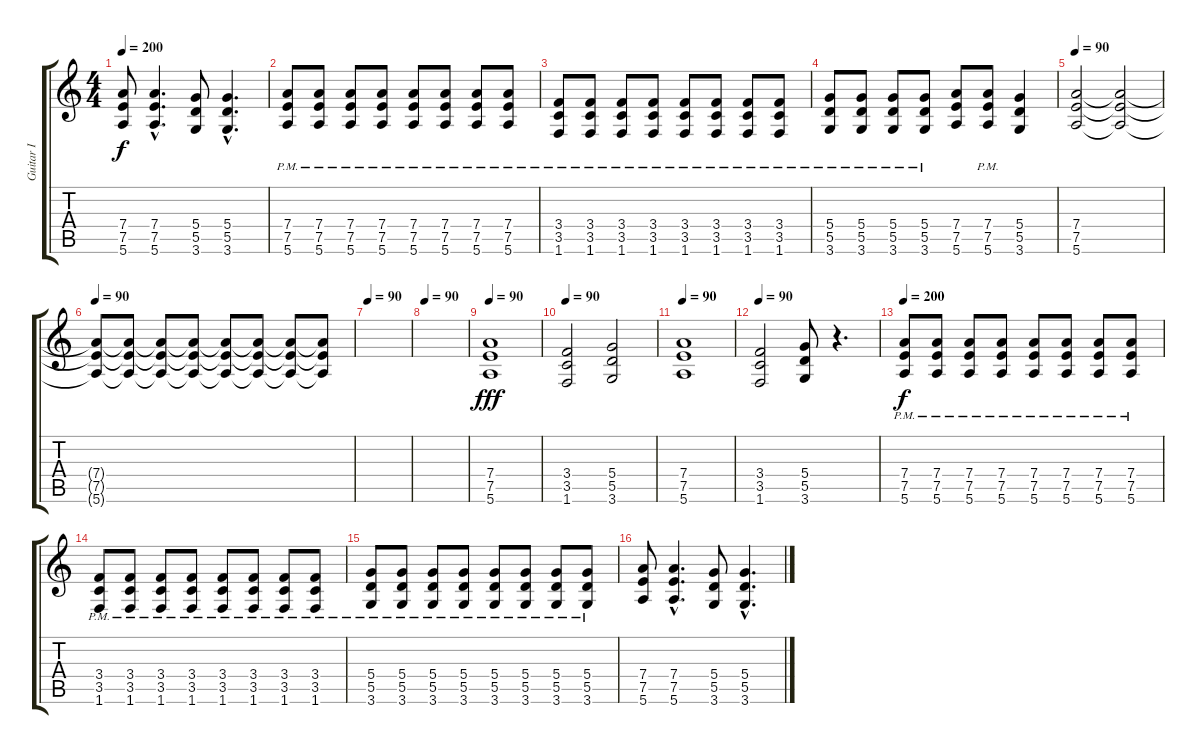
\track ("Guitar I" "Guitar I") {instrument distortionguitar}
\staff {score tabs}
\tuning (E4 B3 G3 D3 A2 E2) {hide}
\ts (4 4)
\tempo 200
\clef g2
\ks c
(7.4 7.5 5.6).8{dy f} (7.4{hac} 7.5{hac} 5.6{hac}).4{d} (5.4 5.5 3.6).8 (5.4{hac} 5.5{hac} 3.6{hac}).4{d} |
(7.4{pm} 7.5{pm} 5.6{pm}).8 (7.4{pm} 7.5{pm} 5.6{pm}).8 (7.4{pm} 7.5{pm} 5.6{pm}).8 (7.4{pm} 7.5{pm} 5.6{pm}).8 (7.4{pm} 7.5{pm} 5.6{pm}).8 (7.4{pm} 7.5{pm} 5.6{pm}).8 (7.4{pm} 7.5{pm} 5.6{pm}).8 (7.4{pm} 7.5{pm} 5.6{pm}).8 |
(3.4{pm} 3.5{pm} 1.6{pm}).8 (3.4{pm} 3.5{pm} 1.6{pm}).8 (3.4{pm} 3.5{pm} 1.6{pm}).8 (3.4{pm} 3.5{pm} 1.6{pm}).8 (3.4{pm} 3.5{pm} 1.6{pm}).8 (3.4{pm} 3.5{pm} 1.6{pm}).8 (3.4{pm} 3.5{pm} 1.6{pm}).8 (3.4{pm} 3.5{pm} 1.6{pm}).8 |
(5.4{pm} 5.5{pm} 3.6{pm}).8 (5.4{pm} 5.5{pm} 3.6{pm}).8 (5.4{pm} 5.5{pm} 3.6{pm}).8 (5.4{pm} 5.5{pm} 3.6{pm}).8 (7.4 7.5 5.6).8 (7.4{pm} 7.5{pm} 5.6{pm}).8 (5.4 5.5 3.6).4 |
\tempo 90
(7.4 7.5 5.6).2{volume 10} (7.4{t} 7.5{t} 5.6{t}).2{volume 9} |
\tempo 90
(7.4{t} 7.5{t} 5.6{t}).8{volume 8} (7.4{t} 7.5{t} 5.6{t}).8{volume 7} (7.4{t} 7.5{t} 5.6{t}).8{volume 6} (7.4{t} 7.5{t} 5.6{t}).8{volume 5} (7.4{t} 7.5{t} 5.6{t}).8{volume 4} (7.4{t} 7.5{t} 5.6{t}).8{volume 3} (7.4{t} 7.5{t} 5.6{t}).8{volume 2} (7.4{t} 7.5{t} 5.6{t}).8{volume 1} |
\tempo 90
|
\tempo 90
|
\tempo 90
(7.4 7.5 5.6).1{dy fff volume 10} |
\tempo 90
(3.4 3.5 1.6).2 (5.4 5.5 3.6).2 |
\tempo 90
(7.4 7.5 5.6).1 |
\tempo 90
(3.4 3.5 1.6).2 (5.4 5.5 3.6).8 r.4{d} |
\tempo 200
(7.4{pm} 7.5{pm} 5.6{pm}).8{dy f} (7.4{pm} 7.5{pm} 5.6{pm}).8 (7.4{pm} 7.5{pm} 5.6{pm}).8 (7.4{pm} 7.5{pm} 5.6{pm}).8 (7.4{pm} 7.5{pm} 5.6{pm}).8 (7.4{pm} 7.5{pm} 5.6{pm}).8 (7.4{pm} 7.5{pm} 5.6{pm}).8 (7.4{pm} 7.5{pm} 5.6{pm}).8 |
(3.4{pm} 3.5{pm} 1.6{pm}).8 (3.4{pm} 3.5{pm} 1.6{pm}).8 (3.4{pm} 3.5{pm} 1.6{pm}).8 (3.4{pm} 3.5{pm} 1.6{pm}).8 (3.4{pm} 3.5{pm} 1.6{pm}).8 (3.4{pm} 3.5{pm} 1.6{pm}).8 (3.4{pm} 3.5{pm} 1.6{pm}).8 (3.4{pm} 3.5{pm} 1.6{pm}).8 |
(5.4{pm} 5.5{pm} 3.6{pm}).8 (5.4{pm} 5.5{pm} 3.6{pm}).8 (5.4{pm} 5.5{pm} 3.6{pm}).8 (5.4{pm} 5.5{pm} 3.6{pm}).8 (5.4{pm} 5.5{pm} 3.6{pm}).8 (5.4{pm} 5.5{pm} 3.6{pm}).8 (5.4{pm} 5.5{pm} 3.6{pm}).8 (5.4{pm} 5.5{pm} 3.6{pm}).8 |
(7.4 7.5 5.6).8 (7.4{hac} 7.5{hac} 5.6{hac}).4{d} (5.4 5.5 3.6).8 (5.4{hac} 5.5{hac} 3.6{hac}).4{d}
